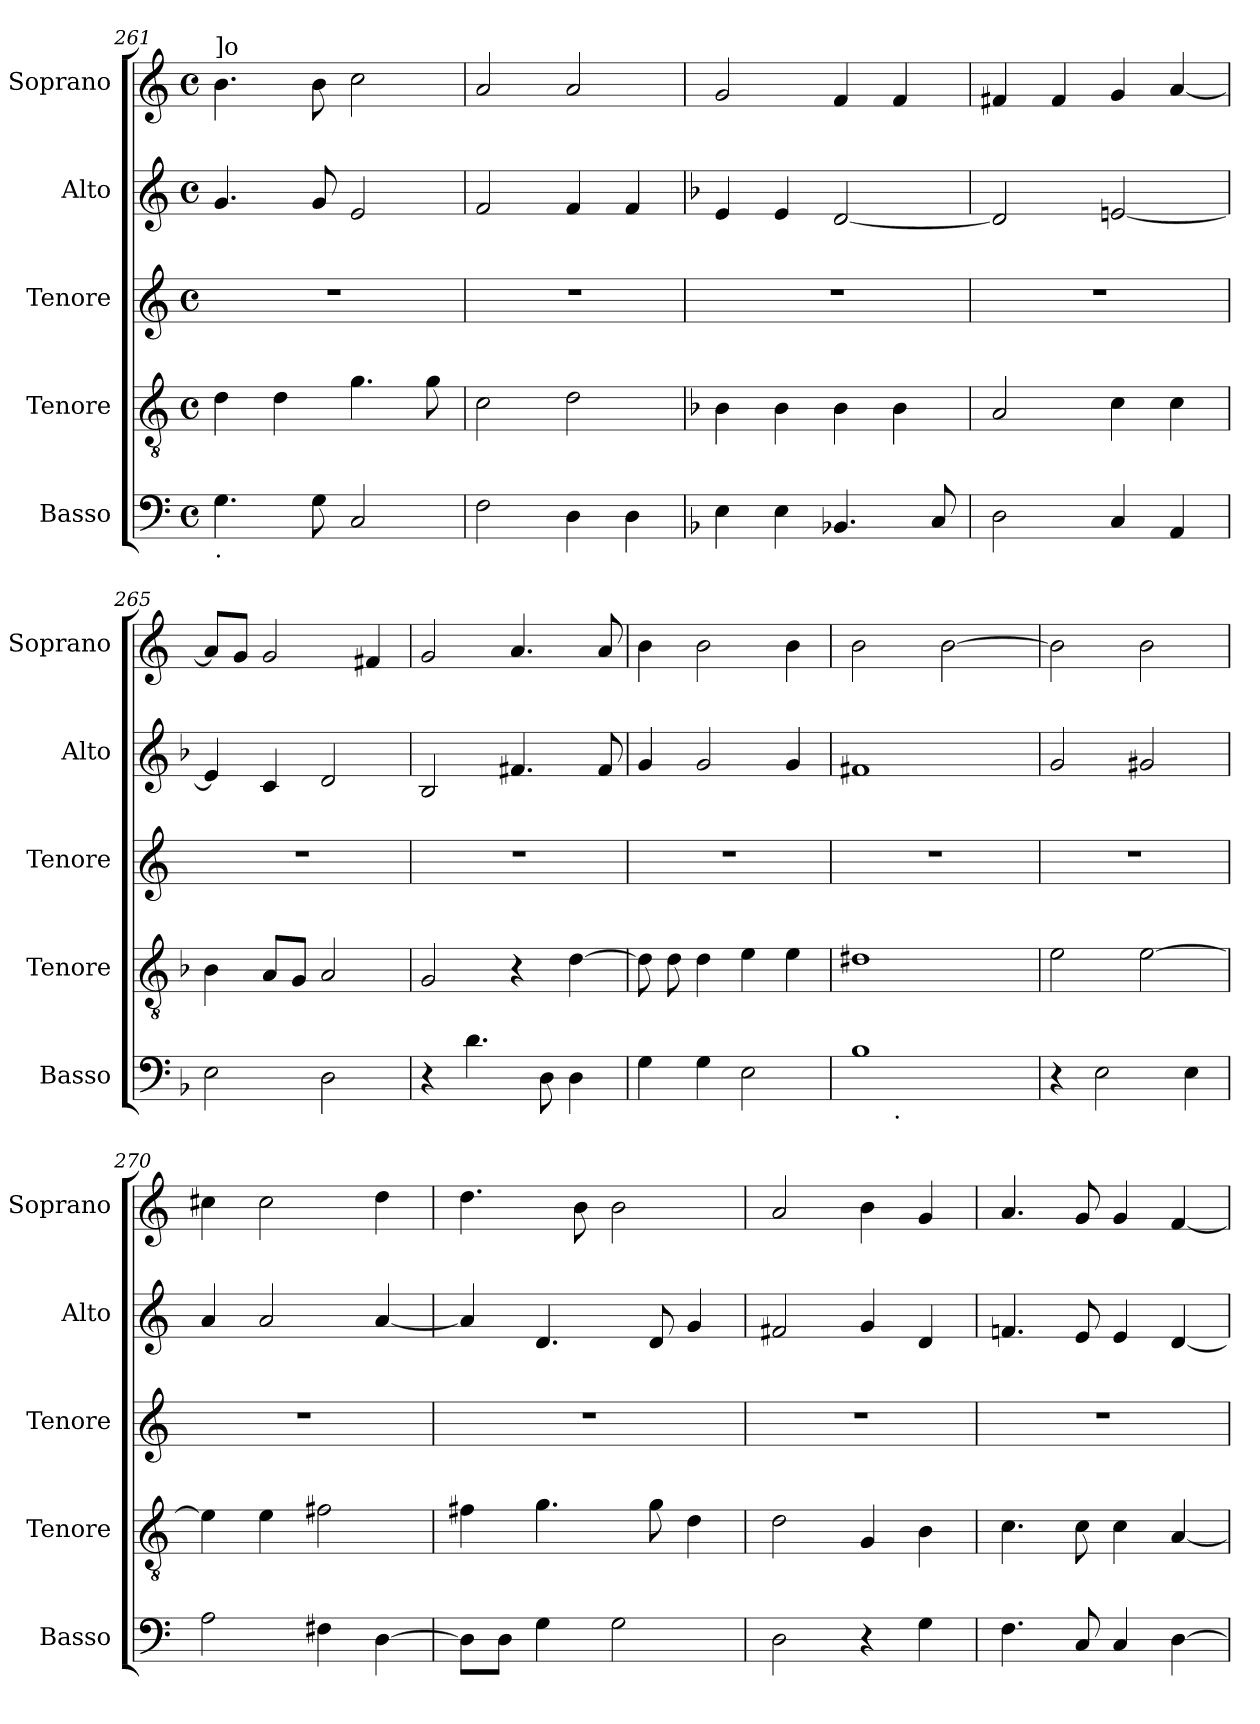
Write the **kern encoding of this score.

**kern	**kern	**kern	**kern	**kern
*part5	*part4	*part3	*part2	*part1
*staff5	*staff4	*staff3	*staff2	*staff1
*I"Basso	*I"Tenore	*I"Tenore	*I"Alto	*I"Soprano
*I'Basso	*I'Tenore	*I'Tenore	*I'Alto	*I'Soprano
!!LO:LB:g=z
*clefF4	*clefGv2	*clefG2	*clefG2	*clefG2
*k[]	*k[]	*k[]	*k[]	*k[]
*C:	*C:	*C:	*C:	*C:
*M4/4	*M4/4	*M4/4	*M4/4	*M4/4
*met(c)	*met(c)	*met(c)	*met(c)	*met(c)
=261	=261	=261	=261	=261
!	!	!	!	!LO:TX:a:t=]o
!LO:TX:b:t=.	!	!	!	!
4.G\	4d\	1r	4.g/	4.b\
.	4d\	.	.	.
8G\	.	.	8g/	8b\
2C/	4.g\	.	2e/	2cc\
.	8g\	.	.	.
=262	=262	=262	=262	=262
2F\	2c\	1r	2f/	2a/
4D\	2d\	.	4f/	2a/
4D\	.	.	4f/	.
=263	=263	=263	=263	=263
*k[b-]	*k[b-]	*	*k[b-]	*
*F:	*F:	*	*F:	*
4E\	4B-\	1r	4e/	2g/
4E\	4B-\	.	4e/	.
4.BB-X/	4B-\	.	[<2d/	4f/
.	4B-\	.	.	4f/
8C/	.	.	.	.
=264	=264	=264	=264	=264
2D\	2A/	1r	2d/]	4f#X/
.	.	.	.	4f#/
4C/	4c\	.	[<2en/	4g/
4AA/	4c\	.	.	[<4a/
=265	=265	=265	=265	=265
2E\	4B-\	1r	4e/]	8a/L]
.	.	.	.	8g/J
.	8A/L	.	4c/	2g/
.	8G/J	.	.	.
2D\	2A/	.	2d/	.
.	.	.	.	4f#X/
=266	=266	=266	=266	=266
4r	2G/	1r	2B-/	2g/
4.d\	.	.	.	.
.	4r	.	4.f#X/	4.a/
8D\	.	.	.	.
4D\	[>4d\	.	.	.
.	.	.	8f#/	8a/
=267	=267	=267	=267	=267
4G\	8d\]	1r	4g/	4b\
.	8d\	.	.	.
4G\	4d\	.	2g/	2b\
2E\	4e\	.	.	.
.	4e\	.	4g/	4b\
!!LO:PB:g=z
=268	=268	=268	=268	=268
*k[]	*k[]	*	*k[]	*
*C:	*C:	*	*C:	*
*^	*	*	*	*
1B	8..ryy	1d#X	1r	1f#X	2b\
!	!LO:TX:b:t=.	!	!	!	!
.	2ryy	.	.	.	.
.	.	.	.	.	[>2b\
.	4ryy	.	.	.	.
.	32ryy	.	.	.	.
*v	*v	*	*	*	*
=269	=269	=269	=269	=269
4r	2e\	1r	2g/	2b\]
2E\	.	.	.	.
.	[>2e\	.	2g#X/	2b\
4E\	.	.	.	.
=270	=270	=270	=270	=270
2A\	4e\]	1r	4a/	4cc#X\
.	4e\	.	2a/	2cc#\
4F#X\	2f#X\	.	.	.
[>4D\	.	.	[<4a/	4dd\
=271	=271	=271	=271	=271
8D\L]	4f#X\	1r	4a/]	4.dd\
8D\J	.	.	.	.
4G\	4.g\	.	4.d/	.
.	.	.	.	8b\
2G\	.	.	.	2b\
.	8g\	.	8d/	.
.	4d\	.	4g/	.
=272	=272	=272	=272	=272
2D\	2d\	1r	2f#X/	2a/
4r	4G/	.	4g/	4b\
4G\	4B\	.	4d/	4g/
=273	=273	=273	=273	=273
4.F\	4.c\	1r	4.fn/	4.a/
8C/	8c\	.	8e/	8g/
4C/	4c\	.	4e/	4g/
[>4D\	[<4A/	.	[<4d/	[<4f/
=	=	=	=	=
*-	*-	*-	*-	*-
